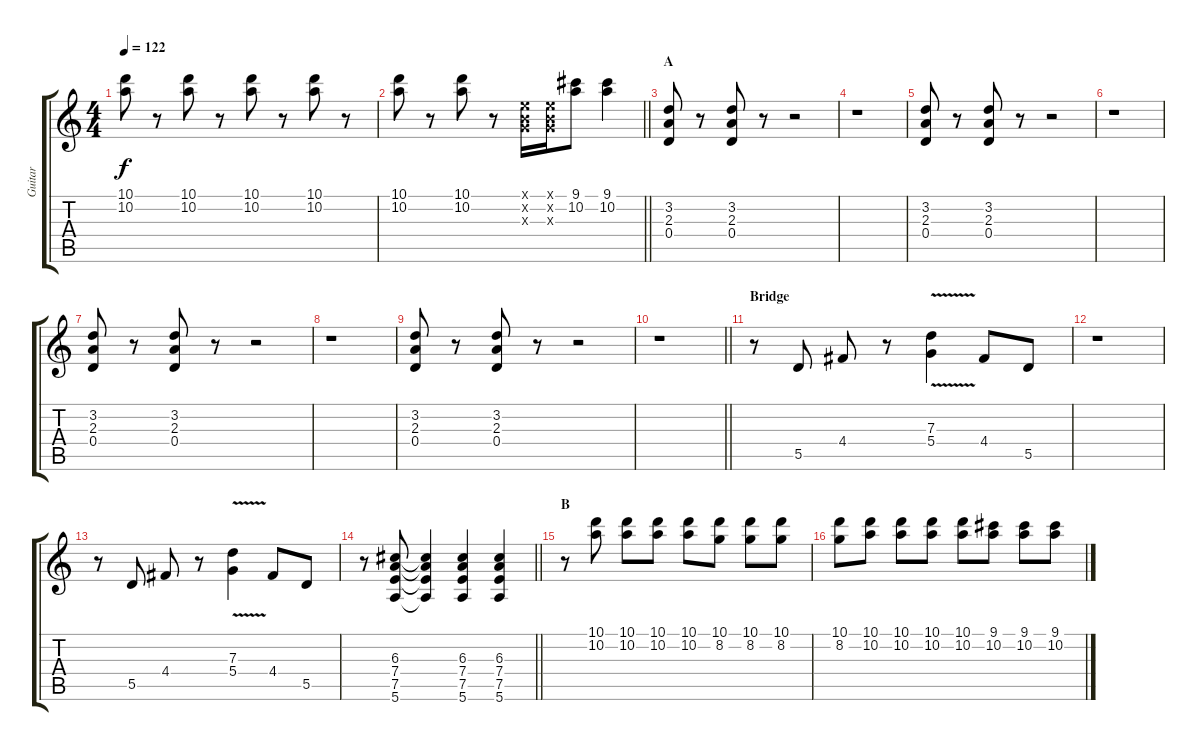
\track ("Guitar" "Guitar") {instrument overdrivenguitar}
\staff {score tabs}
\tuning (E4 B3 G3 D3 A2 E2) {hide}
\ts (4 4)
\tempo 122
\clef g2
\ks c
(10.1 10.2).8{dy f} r.8 (10.1 10.2).8 r.8 (10.1 10.2).8 r.8 (10.1 10.2).8 r.8 |
\barLineRight lightlight
(10.1 10.2).8 r.8 (10.1 10.2).8 r.8 (0.1{x} 0.2{x} 0.3{x}).16 (0.1{x} 0.2{x} 0.3{x}).16 (9.1 10.2).8 (9.1 10.2).4 |
\section ("" "A")
(3.2 2.3 0.4).8 r.8 (3.2 2.3 0.4).8 r.8 r.2 |
r.1 |
(3.2 2.3 0.4).8 r.8 (3.2 2.3 0.4).8 r.8 r.2 |
r.1 |
(3.2 2.3 0.4).8 r.8 (3.2 2.3 0.4).8 r.8 r.2 |
r.1 |
(3.2 2.3 0.4).8 r.8 (3.2 2.3 0.4).8 r.8 r.2 |
\barLineRight lightlight
r.1 |
\section ("" "Bridge")
r.8 5.5.8 4.4.8 r.8 (7.3{v} 5.4{v}).4 4.4.8 5.5.8 |
r.1 |
r.8 5.5.8 4.4.8 r.8 (7.3{v} 5.4{v}).4 4.4.8 5.5.8 |
\barLineRight lightlight
r.8 (6.3 7.4 7.5 5.6).8 (6.3{t} 7.4{t} 7.5{t} 5.6{t}).4 (6.3 7.4 7.5 5.6).4 (6.3 7.4 7.5 5.6).4 |
\section ("" "B")
r.8 (10.1 10.2).8 (10.1 10.2).8 (10.1 10.2).8 (10.1 10.2).8 (10.1 8.2).8 (10.1 8.2).8 (10.1 8.2).8 |
(10.1 8.2).8 (10.1 10.2).8 (10.1 10.2).8 (10.1 10.2).8 (10.1 10.2).8 (9.1 10.2).8 (9.1 10.2).8 (9.1 10.2).8
